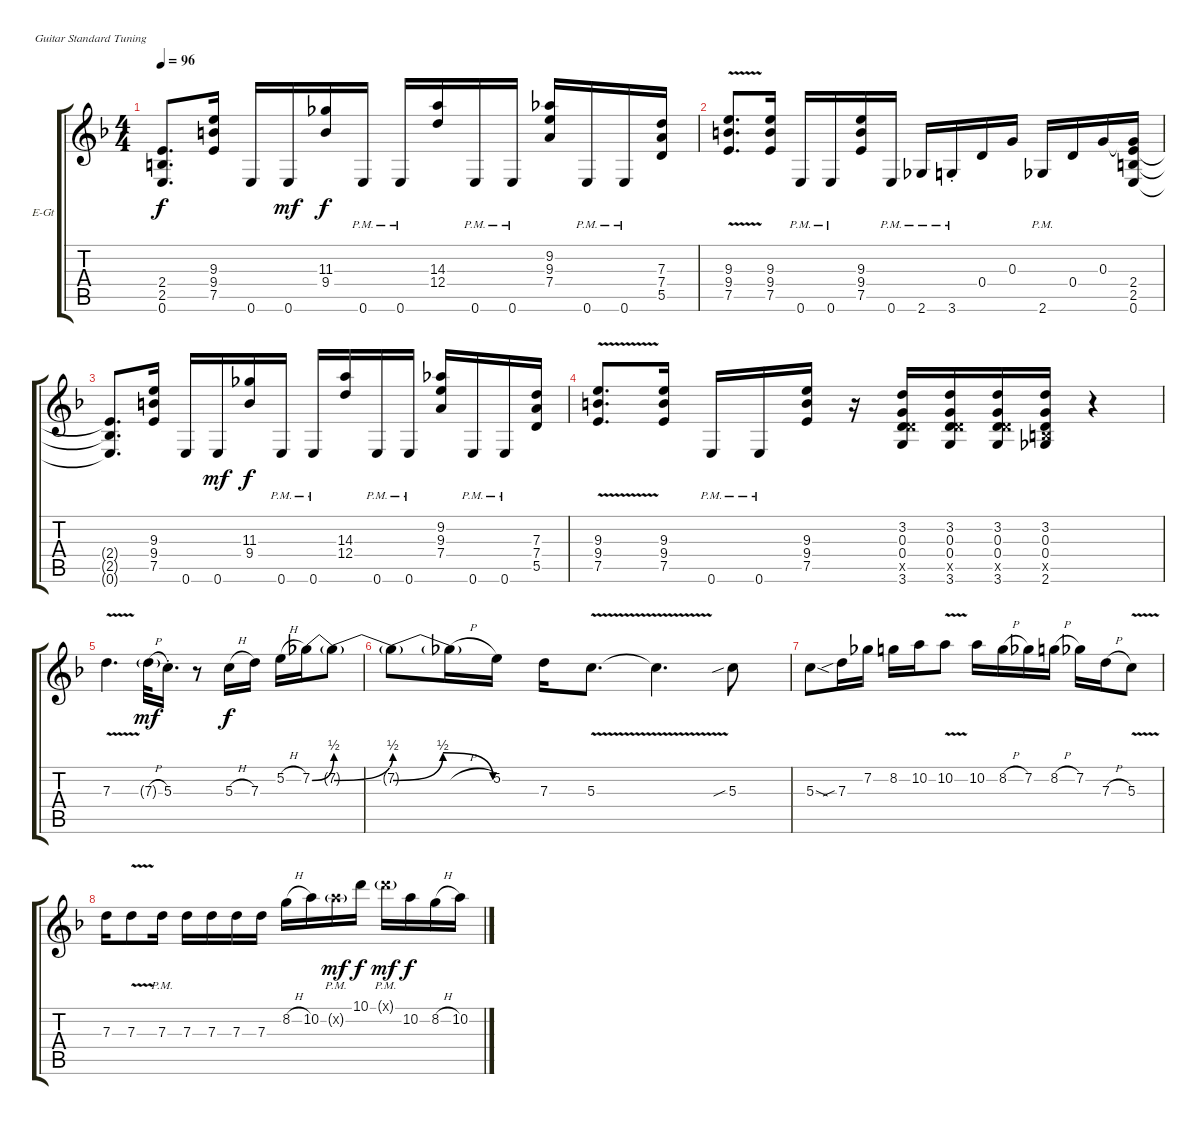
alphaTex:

\defaultSystemsLayout 4
\bracketExtendMode groupsimilarinstruments
\firstSystemTrackNameOrientation horizontal
\otherSystemsTrackNameOrientation horizontal
\track ("Lead Guitar" "E-Gt") {instrument overdrivenguitar}
\staff {score tabs}
\tuning (E4 B3 G3 D3 A2 E2)
\ts (4 4)
\tempo 96
\clef g2
\ks dminor
(2.4{t} 2.5{t} 0.6{t}).8{d dy f} (9.3 9.4 7.5).16 0.6.16 0.6.16{dy mf} (11.3 9.4).16{dy f} 0.6{pm}.16 0.6{pm}.16 (14.3 12.4).16 0.6{pm}.16 0.6{pm}.16 (9.3 7.4 9.2).16 0.6{pm}.16 0.6{pm}.16 (7.3 7.4 5.5).16 |
(9.3{v} 9.4{v} 7.5).8{d} (9.3 9.4 7.5).16 0.6{pm}.16 0.6{pm}.16 (9.3 9.4 7.5).16 0.6{pm}.16 2.6{pm}.16 3.6{pm st}.16 0.4.16 0.3.16 2.6{pm}.16 0.4.16 0.3.16 (0.6 2.5 2.4 0.3{t}).16 |
(2.4{t} 2.5{t} 0.6{t}).8{d} (9.3 9.4 7.5).16 0.6.16 0.6.16{dy mf} (11.3 9.4).16{dy f} 0.6{pm}.16 0.6{pm}.16 (14.3 12.4).16 0.6{pm}.16 0.6{pm}.16 (9.3 7.4 9.2).16 0.6{pm}.16 0.6{pm}.16 (7.3 7.4 5.5).16 |
(9.3{v} 9.4{v} 7.5).8{d} (9.3 9.4 7.5).16 0.6{pm}.16 0.6{pm}.16 (9.3 9.4 7.5).16 r.16 (0.3 0.4 5.5{x} 3.6 3.2).16 (0.3 0.4 5.5{x} 3.6 3.2).16 (0.3 0.4 5.5{x} 3.6 3.2).16 (0.4 2.5{x} 2.6 0.3 3.2).16 r.4 |
7.3{v}.4{d} 7.3{h g}.32{dy mf} 5.3{st}.16{d} r.8 5.3{h}.16{dy f} 7.3.16 5.2{h}.16 7.2{be (bend 0 0 60 2)}.16 7.2{be (bend 0 0 60 2) t}.8 |
7.2{be (bendrelease 0 0 30 2 30 2 60 0) t}.8 7.2{h t}.16 5.2.16 7.3.16 5.3{v}.8{d} 5.3{v t}.4{d} 5.3{sib}.8 |
5.3{sod}.8 7.3{sib}.16 7.2.16 8.2.16 10.2.16 10.2{v}.8 10.2.16 8.2{h}.16 7.2.16 8.2{h}.16 7.2.16 7.3{h}.16 5.3{v}.8 |
7.3.16 7.3{v}.8 7.3{pm}.16 7.3.16 7.3.16 7.3.16 7.3.16 8.2{h}.16 10.2.16 10.2{g pm x}.16{dy mf} 10.1.16{dy f} 10.1{g pm x}.16{dy mf} 10.2.16{dy f} 8.2{h}.16 10.2.16
